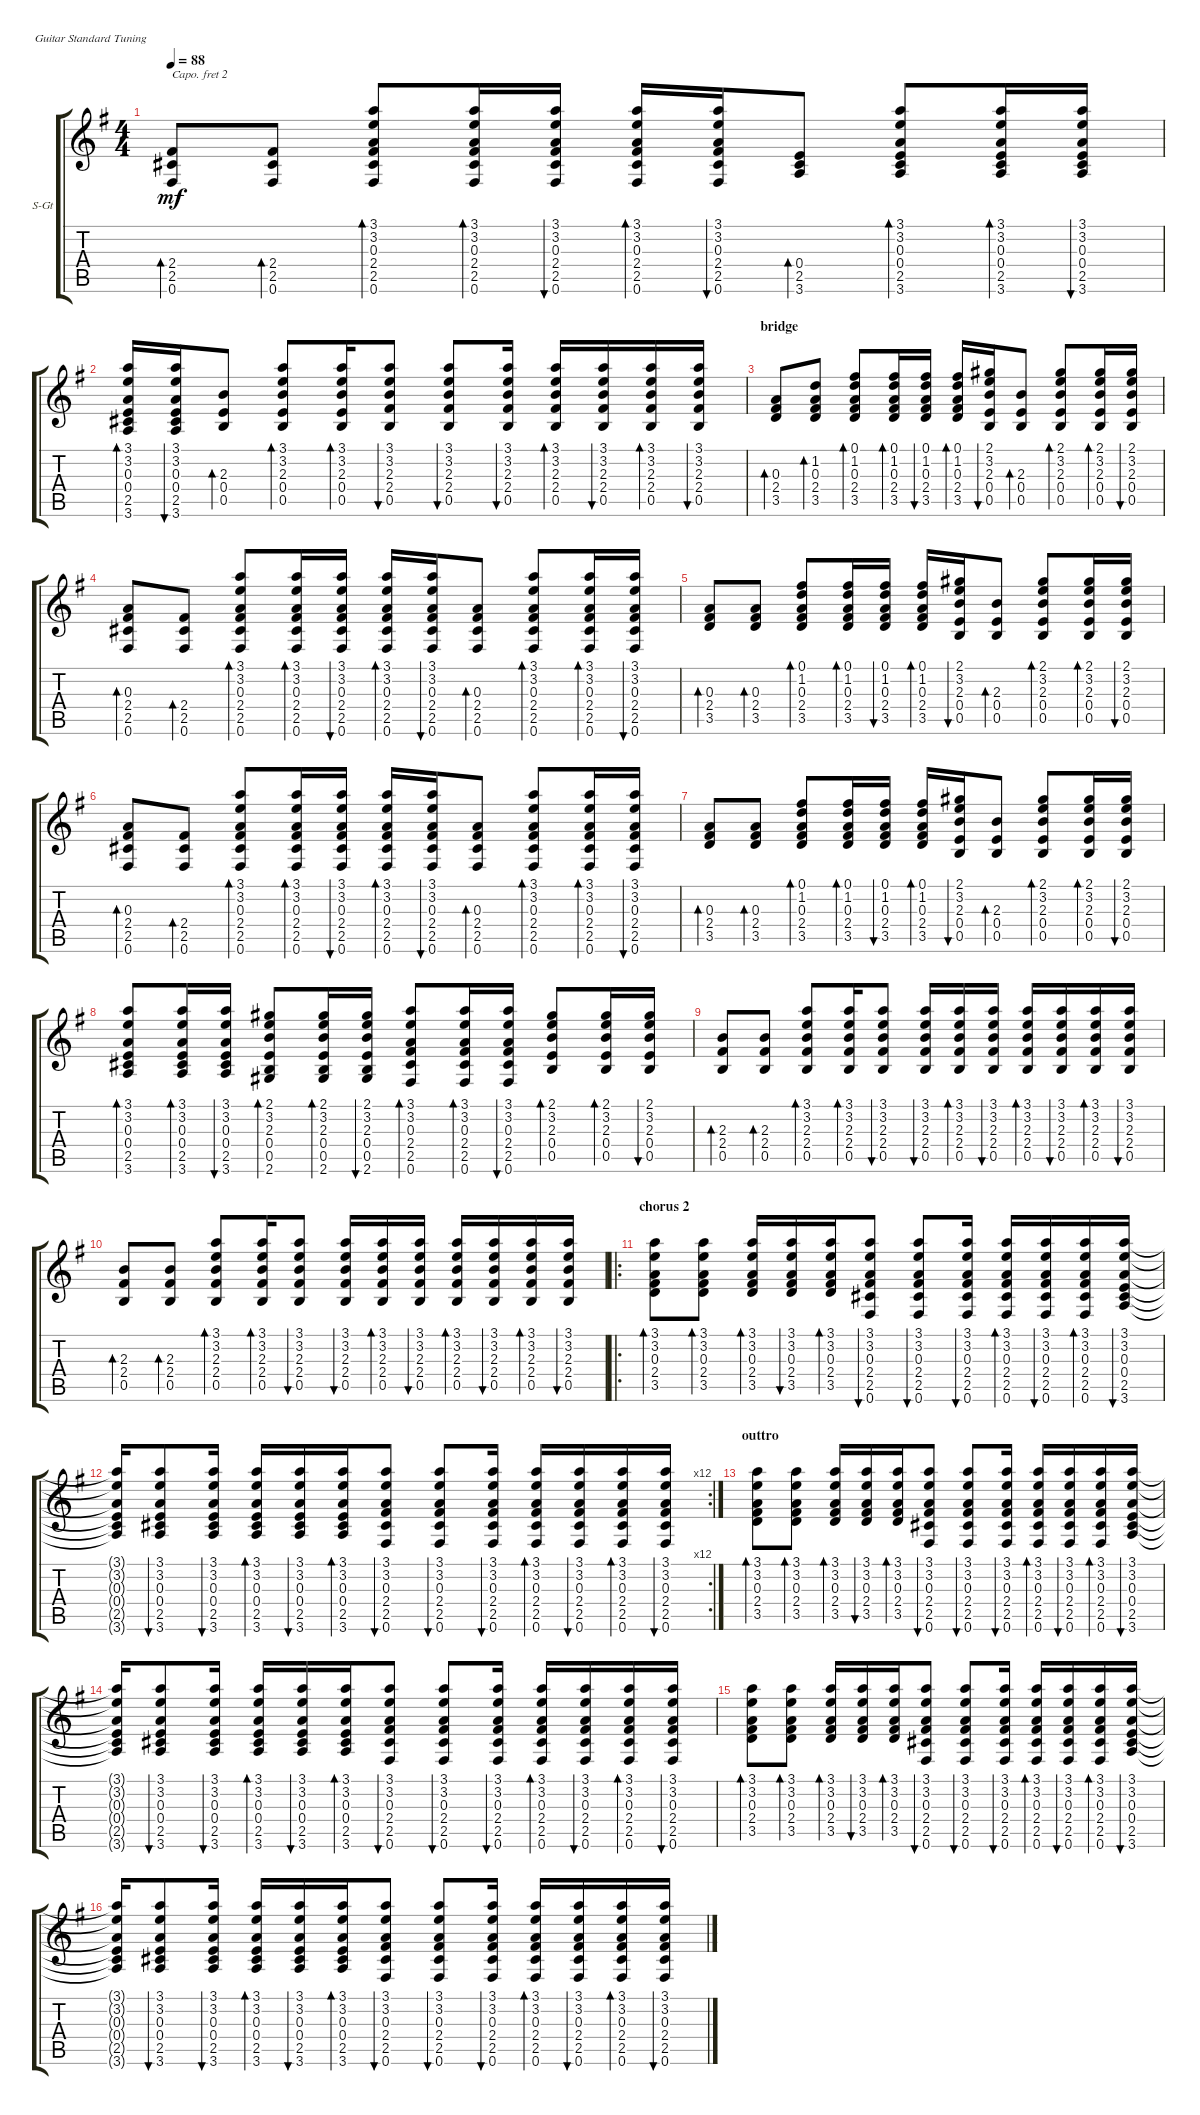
\defaultSystemsLayout 4
\bracketExtendMode groupsimilarinstruments
\firstSystemTrackNameOrientation horizontal
\otherSystemsTrackNameOrientation horizontal
\track ("Guitar Base" "S-Gt") {instrument acousticguitarsteel}
\staff {score tabs}
\capo 2
\tuning (E4 B3 G3 D3 A2 E2)
\ts (4 4)
\tempo 88
\clef g2
\ks eminor
(0.6 2.5 2.4).8{bd 30 dy mf} (0.6 2.5 2.4).8{bd 30} (0.6 2.5 2.4 0.3 3.2 3.1).8{bd 30} (0.6 2.5 2.4 0.3 3.2 3.1).16{bd 30} (0.6 2.5 2.4 0.3 3.2 3.1).16{bu 30} (0.6 2.5 2.4 0.3 3.2 3.1).16{bd 30} (0.6 2.5 2.4 0.3 3.2 3.1).16{bu 30} (3.6 2.5 0.4).8{bd 30} (3.6 2.5 0.4 0.3 3.2 3.1).8{bd 30} (3.6 2.5 0.4 0.3 3.2 3.1).16{bd 30} (3.6 2.5 0.4 0.3 3.2 3.1).16{bu 30} |
(3.6 2.5 0.4 0.3 3.2 3.1).16{bd 30} (3.6 2.5 0.4 0.3 3.2 3.1).16{bu 30} (0.5 0.4 2.3).8{bd 30} (0.4 2.3 3.2 3.1 0.5).8{bd 30} (0.4 2.3 3.2 3.1 0.5).16{bd 30} (2.4 2.3 3.2 3.1 0.5).8{bu 30} (2.4 2.3 3.2 3.1 0.5).8{bu 30} (2.4 2.3 3.2 3.1 0.5).16{bu 30} (2.4 2.3 3.2 3.1 0.5).16{bd 30} (2.4 2.3 3.2 3.1 0.5).16{bu 30} (2.4 2.3 3.2 3.1 0.5).16{bd 30} (2.4 2.3 3.2 3.1 0.5).16{bu 30} |
\section ("" "bridge")
(3.5 2.4 0.3).8{bd 30} (3.5 2.4 0.3 1.2).8{bd 30} (3.5 2.4 0.3 1.2 0.1).8{bd 30} (3.5 2.4 0.3 1.2 0.1).16{bd 30} (3.5 2.4 0.3 1.2 0.1).16{bu 30} (3.5 2.4 0.3 1.2 0.1).16{bd 30} (0.5 0.4 2.3 3.2 2.1).16{bu 30} (0.5 0.4 2.3).8{bd 30} (0.4 2.3 3.2 2.1 0.5).8{bd 30} (0.4 2.3 3.2 2.1 0.5).16{bd 30} (0.4 2.3 3.2 2.1 0.5).16{bu 30} |
(2.5 2.4 0.3 0.6).8{bd 30} (2.5 2.4 0.6).8{bd 30} (2.5 2.4 0.3 3.2 3.1 0.6).8{bd 30} (2.5 2.4 0.3 3.2 3.1 0.6).16{bd 30} (2.5 2.4 0.3 3.2 3.1 0.6).16{bu 30} (2.5 2.4 0.3 3.2 3.1 0.6).16{bd 30} (2.5 2.4 0.3 3.2 3.1 0.6).16{bu 30} (2.5 2.4 0.3 0.6).8{bd 30} (2.4 0.3 3.2 3.1 2.5 0.6).8{bd 30} (2.4 0.3 3.2 3.1 2.5 0.6).16{bd 30} (2.4 0.3 3.2 3.1 2.5 0.6).16{bu 30} |
(3.5 2.4 0.3).8{bd 30} (3.5 2.4 0.3).8{bd 30} (3.5 2.4 0.3 1.2 0.1).8{bd 30} (3.5 2.4 0.3 1.2 0.1).16{bd 30} (3.5 2.4 0.3 1.2 0.1).16{bu 30} (3.5 2.4 0.3 1.2 0.1).16{bd 30} (0.5 0.4 2.3 3.2 2.1).16{bu 30} (0.5 0.4 2.3).8{bd 30} (0.4 2.3 3.2 2.1 0.5).8{bd 30} (0.4 2.3 3.2 2.1 0.5).16{bd 30} (0.4 2.3 3.2 2.1 0.5).16{bu 30} |
(2.5 2.4 0.3 0.6).8{bd 30} (2.5 2.4 0.6).8{bd 30} (2.5 2.4 0.3 3.2 3.1 0.6).8{bd 30} (2.5 2.4 0.3 3.2 3.1 0.6).16{bd 30} (2.5 2.4 0.3 3.2 3.1 0.6).16{bu 30} (2.5 2.4 0.3 3.2 3.1 0.6).16{bd 30} (2.5 2.4 0.3 3.2 3.1 0.6).16{bu 30} (2.5 2.4 0.3 0.6).8{bd 30} (2.4 0.3 3.2 3.1 2.5 0.6).8{bd 30} (2.4 0.3 3.2 3.1 2.5 0.6).16{bd 30} (2.4 0.3 3.2 3.1 2.5 0.6).16{bu 30} |
(3.5 2.4 0.3).8{bd 30} (3.5 2.4 0.3).8{bd 30} (3.5 2.4 0.3 1.2 0.1).8{bd 30} (3.5 2.4 0.3 1.2 0.1).16{bd 30} (3.5 2.4 0.3 1.2 0.1).16{bu 30} (3.5 2.4 0.3 1.2 0.1).16{bd 30} (0.5 0.4 2.3 3.2 2.1).16{bu 30} (0.5 0.4 2.3).8{bd 30} (0.4 2.3 3.2 2.1 0.5).8{bd 30} (0.4 2.3 3.2 2.1 0.5).16{bd 30} (0.4 2.3 3.2 2.1 0.5).16{bu 30} |
(3.6 2.5 0.4 0.3 3.2 3.1).8{bd 30} (3.6 2.5 0.4 0.3 3.2 3.1).16{bd 30} (3.6 2.5 0.4 0.3 3.2 3.1).16{bu 30} (2.6 0.5 0.4 2.3 3.2 2.1).8{bd 30} (2.6 0.5 0.4 2.3 3.2 2.1).16{bd 30} (2.6 0.5 0.4 2.3 3.2 2.1).16{bu 30} (0.6 2.5 2.4 0.3 3.2 3.1).8{bd 30} (0.6 2.5 2.4 0.3 3.2 3.1).16{bd 30} (0.6 2.5 2.4 0.3 3.2 3.1).16{bu 30} (0.5 0.4 2.3 3.2 2.1).8{bd 30} (0.5 0.4 2.3 3.2 2.1).16{bd 30} (0.5 0.4 2.3 3.2 2.1).16{bu 30} |
(0.5 2.4 2.3).8{bd 30} (0.5 2.4 2.3).8{bd 30} (0.5 2.4 2.3 3.2 3.1).8{bd 30} (0.5 2.4 2.3 3.2 3.1).16{bd 30} (0.5 2.4 2.3 3.2 3.1).8{bu 30} (0.5 2.4 2.3 3.2 3.1).16{bu 30} (0.5 2.4 2.3 3.1 3.2).16{bd 30} (0.5 2.4 2.3 3.2 3.1).16{bu 30} (0.5 2.4 2.3 3.2 3.1).16{bd 30} (0.5 2.4 2.3 3.2 3.1).16{bu 30} (0.5 2.4 2.3 3.2 3.1).16{bd 30} (0.5 2.4 2.3 3.2 3.1).16{bu 30} |
(0.5 2.4 2.3).8{bd 30} (0.5 2.4 2.3).8{bd 30} (0.5 2.4 2.3 3.2 3.1).8{bd 30} (0.5 2.4 2.3 3.2 3.1).16{bd 30} (0.5 2.4 2.3 3.2 3.1).8{bu 30} (0.5 2.4 2.3 3.2 3.1).16{bu 30} (0.5 2.4 2.3 3.1 3.2).16{bd 30} (0.5 2.4 2.3 3.2 3.1).16{bu 30} (0.5 2.4 2.3 3.2 3.1).16{bd 30} (0.5 2.4 2.3 3.2 3.1).16{bu 30} (0.5 2.4 2.3 3.2 3.1).16{bd 30} (0.5 2.4 2.3 3.2 3.1).16{bu 30} |
\ro
\section ("" "chorus 2")
(3.5 2.4 0.3 3.2 3.1).8{bd 30} (3.5 2.4 0.3 3.2 3.1).8{bd 30} (3.5 2.4 0.3 3.2 3.1).16{bd 30} (3.5 2.4 0.3 3.2 3.1).16{bu 30} (3.5 2.4 0.3 3.2 3.1).16{bd 30} (2.5 2.4 0.3 3.2 3.1 0.6).8{bu 30} (2.5 2.4 0.3 3.2 3.1 0.6).8{bu 30} (2.5 2.4 0.3 3.2 3.1 0.6).16{bu 30} (2.5 2.4 0.3 3.2 3.1 0.6).16{bd 30} (2.5 2.4 0.3 3.2 3.1 0.6).16{bu 30} (2.5 2.4 0.3 3.2 3.1 0.6).16{bd 30} (2.5 0.4 0.3 3.2 3.1 3.6).16{bu 30} |
\rc 12
(2.5{t} 0.4{t} 0.3{t} 3.2{t} 3.1{t} 3.6{t}).16 (2.5 0.4 0.3 3.2 3.1 3.6).8{bu 30} (2.5 0.4 0.3 3.2 3.1 3.6).16{bu 30} (2.5 0.4 0.3 3.2 3.1 3.6).16{bd 30} (2.5 0.4 0.3 3.2 3.1 3.6).16{bu 30} (2.5 0.4 0.3 3.2 3.1 3.6).16{bd 30} (2.5 2.4 0.3 3.2 3.1 0.6).8{bu 30} (2.5 2.4 0.3 3.2 3.1 0.6).8{bu 30} (2.5 2.4 0.3 3.2 3.1 0.6).16{bu 30} (2.5 2.4 0.3 3.2 3.1 0.6).16{bd 30} (2.5 2.4 0.3 3.2 3.1 0.6).16{bu 30} (2.5 2.4 0.3 3.2 3.1 0.6).16{bd 30} (2.5 2.4 0.3 3.2 3.1 0.6).16{bu 30} |
\section ("" "outtro")
(3.5 2.4 0.3 3.2 3.1).8{bd 30} (3.5 2.4 0.3 3.2 3.1).8{bd 30} (3.5 2.4 0.3 3.2 3.1).16{bd 30} (3.5 2.4 0.3 3.2 3.1).16{bu 30} (3.5 2.4 0.3 3.2 3.1).16{bd 30} (2.5 2.4 0.3 3.2 3.1 0.6).8{bu 30} (2.5 2.4 0.3 3.2 3.1 0.6).8{bu 30} (2.5 2.4 0.3 3.2 3.1 0.6).16{bu 30} (2.5 2.4 0.3 3.2 3.1 0.6).16{bd 30} (2.5 2.4 0.3 3.2 3.1 0.6).16{bu 30} (2.5 2.4 0.3 3.2 3.1 0.6).16{bd 30} (2.5 0.4 0.3 3.2 3.1 3.6).16{bu 30} |
(2.5{t} 0.4{t} 0.3{t} 3.2{t} 3.1{t} 3.6{t}).16 (2.5 0.4 0.3 3.2 3.1 3.6).8{bu 30} (2.5 0.4 0.3 3.2 3.1 3.6).16{bu 30} (2.5 0.4 0.3 3.2 3.1 3.6).16{bd 30} (2.5 0.4 0.3 3.2 3.1 3.6).16{bu 30} (2.5 0.4 0.3 3.2 3.1 3.6).16{bd 30} (2.5 2.4 0.3 3.2 3.1 0.6).8{bu 30} (2.5 2.4 0.3 3.2 3.1 0.6).8{bu 30} (2.5 2.4 0.3 3.2 3.1 0.6).16{bu 30} (2.5 2.4 0.3 3.2 3.1 0.6).16{bd 30} (2.5 2.4 0.3 3.2 3.1 0.6).16{bu 30} (2.5 2.4 0.3 3.2 3.1 0.6).16{bd 30} (2.5 2.4 0.3 3.2 3.1 0.6).16{bu 30} |
(3.5 2.4 0.3 3.2 3.1).8{bd 30} (3.5 2.4 0.3 3.2 3.1).8{bd 30} (3.5 2.4 0.3 3.2 3.1).16{bd 30} (3.5 2.4 0.3 3.2 3.1).16{bu 30} (3.5 2.4 0.3 3.2 3.1).16{bd 30} (2.5 2.4 0.3 3.2 3.1 0.6).8{bu 30} (2.5 2.4 0.3 3.2 3.1 0.6).8{bu 30} (2.5 2.4 0.3 3.2 3.1 0.6).16{bu 30} (2.5 2.4 0.3 3.2 3.1 0.6).16{bd 30} (2.5 2.4 0.3 3.2 3.1 0.6).16{bu 30} (2.5 2.4 0.3 3.2 3.1 0.6).16{bd 30} (2.5 0.4 0.3 3.2 3.1 3.6).16{bu 30} |
(2.5{t} 0.4{t} 0.3{t} 3.2{t} 3.1{t} 3.6{t}).16 (2.5 0.4 0.3 3.2 3.1 3.6).8{bu 30} (2.5 0.4 0.3 3.2 3.1 3.6).16{bu 30} (2.5 0.4 0.3 3.2 3.1 3.6).16{bd 30} (2.5 0.4 0.3 3.2 3.1 3.6).16{bu 30} (2.5 0.4 0.3 3.2 3.1 3.6).16{bd 30} (2.5 2.4 0.3 3.2 3.1 0.6).8{bu 30} (2.5 2.4 0.3 3.2 3.1 0.6).8{bu 30} (2.5 2.4 0.3 3.2 3.1 0.6).16{bu 30} (2.5 2.4 0.3 3.2 3.1 0.6).16{bd 30} (2.5 2.4 0.3 3.2 3.1 0.6).16{bu 30} (2.5 2.4 0.3 3.2 3.1 0.6).16{bd 30} (2.5 2.4 0.3 3.2 3.1 0.6).16{bu 30}
